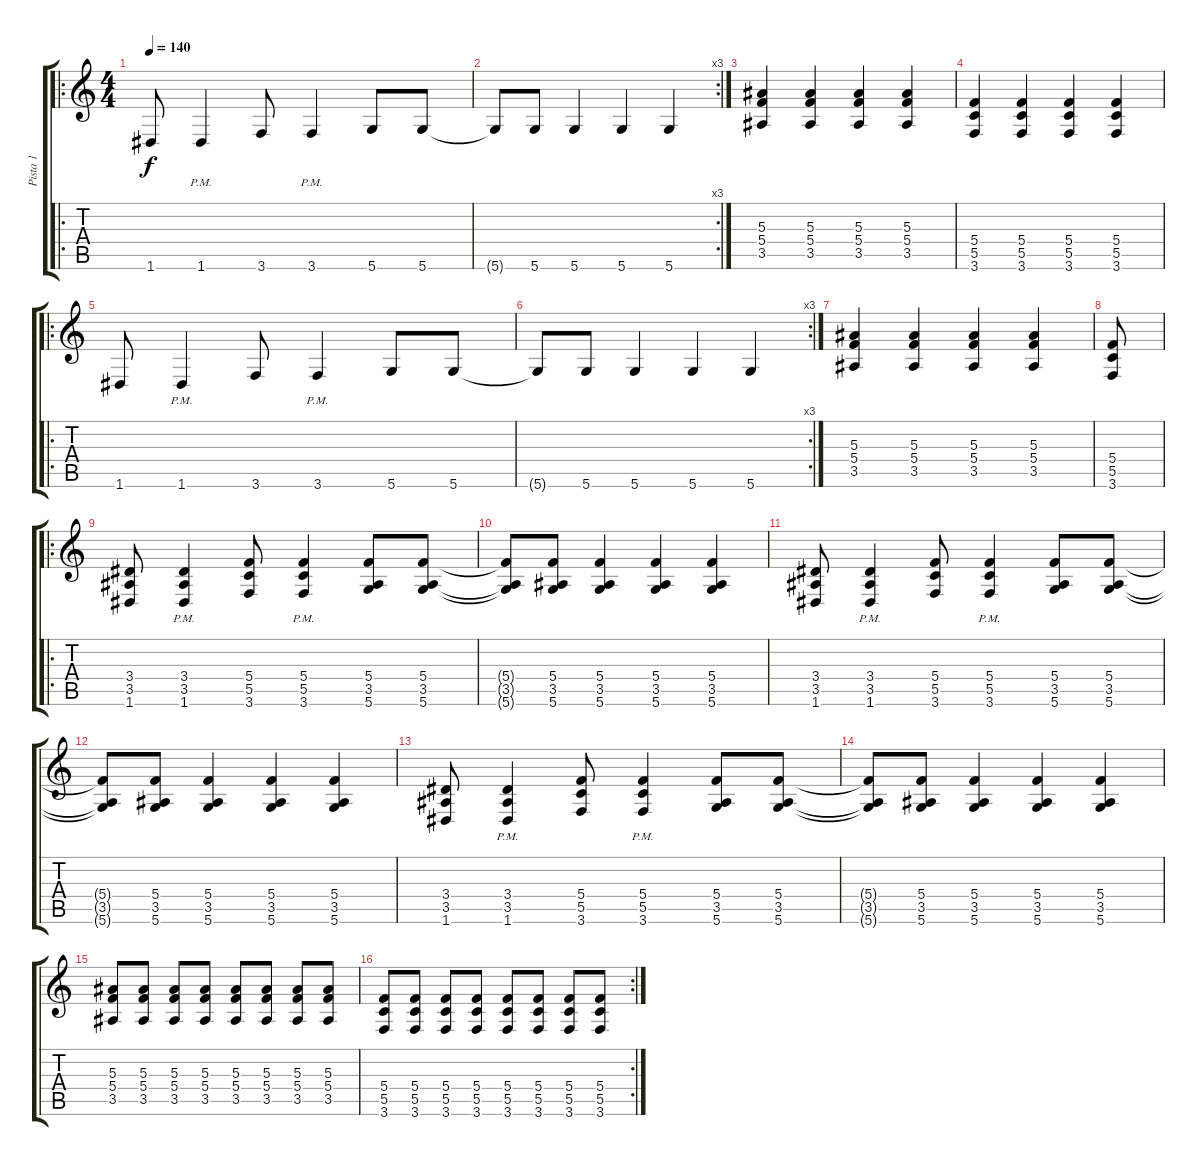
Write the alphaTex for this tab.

\track ("Pista 1" "Pista 1") {instrument acousticguitarsteel}
\staff {score tabs}
\tuning (D4 A3 F3 C3 G2 D2) {hide}
\ro
\ts (4 4)
\tempo 140
\clef g2
\ks c
1.6.8{dy f} 1.6{pm}.4 3.6.8 3.6{pm}.4 5.6.8 5.6.8 |
\rc 3
5.6{t}.8 5.6.8 5.6.4 5.6.4 5.6.4 |
(5.3 5.4 3.5).4 (5.3 5.4 3.5).4 (5.3 5.4 3.5).4 (5.3 5.4 3.5).4 |
(5.4 5.5 3.6).4 (5.4 5.5 3.6).4 (5.4 5.5 3.6).4 (5.4 5.5 3.6).4 |
\ro
1.6.8 1.6{pm}.4 3.6.8 3.6{pm}.4 5.6.8 5.6.8 |
\rc 3
5.6{t}.8 5.6.8 5.6.4 5.6.4 5.6.4 |
(5.3 5.4 3.5).4 (5.3 5.4 3.5).4 (5.3 5.4 3.5).4 (5.3 5.4 3.5).4 |
(5.4 5.5 3.6).8 |
\ro
(3.4 3.5 1.6).8{instrument distortionguitar} (3.4{pm} 3.5{pm} 1.6{pm}).4 (5.4 5.5 3.6).8 (5.4{pm} 5.5{pm} 3.6{pm}).4 (5.4 3.5 5.6).8 (5.4 3.5 5.6).8 |
(5.4{t} 3.5{t} 5.6{t}).8 (5.4 3.5 5.6).8 (5.4 3.5 5.6).4 (5.4 3.5 5.6).4 (5.4 3.5 5.6).4 |
(3.4 3.5 1.6).8{instrument distortionguitar} (3.4{pm} 3.5{pm} 1.6{pm}).4 (5.4 5.5 3.6).8 (5.4{pm} 5.5{pm} 3.6{pm}).4 (5.4 3.5 5.6).8 (5.4 3.5 5.6).8 |
(5.4{t} 3.5{t} 5.6{t}).8 (5.4 3.5 5.6).8 (5.4 3.5 5.6).4 (5.4 3.5 5.6).4 (5.4 3.5 5.6).4 |
(3.4 3.5 1.6).8{instrument distortionguitar} (3.4{pm} 3.5{pm} 1.6{pm}).4 (5.4 5.5 3.6).8 (5.4{pm} 5.5{pm} 3.6{pm}).4 (5.4 3.5 5.6).8 (5.4 3.5 5.6).8 |
(5.4{t} 3.5{t} 5.6{t}).8 (5.4 3.5 5.6).8 (5.4 3.5 5.6).4 (5.4 3.5 5.6).4 (5.4 3.5 5.6).4 |
(5.3 5.4 3.5).8 (5.3 5.4 3.5).8 (5.3 5.4 3.5).8 (5.3 5.4 3.5).8 (5.3 5.4 3.5).8 (5.3 5.4 3.5).8 (5.3 5.4 3.5).8 (5.3 5.4 3.5).8 |
\rc 2
(5.4 5.5 3.6).8 (5.4 5.5 3.6).8 (5.4 5.5 3.6).8 (5.4 5.5 3.6).8 (5.4 5.5 3.6).8 (5.4 5.5 3.6).8 (5.4 5.5 3.6).8 (5.4 5.5 3.6).8
